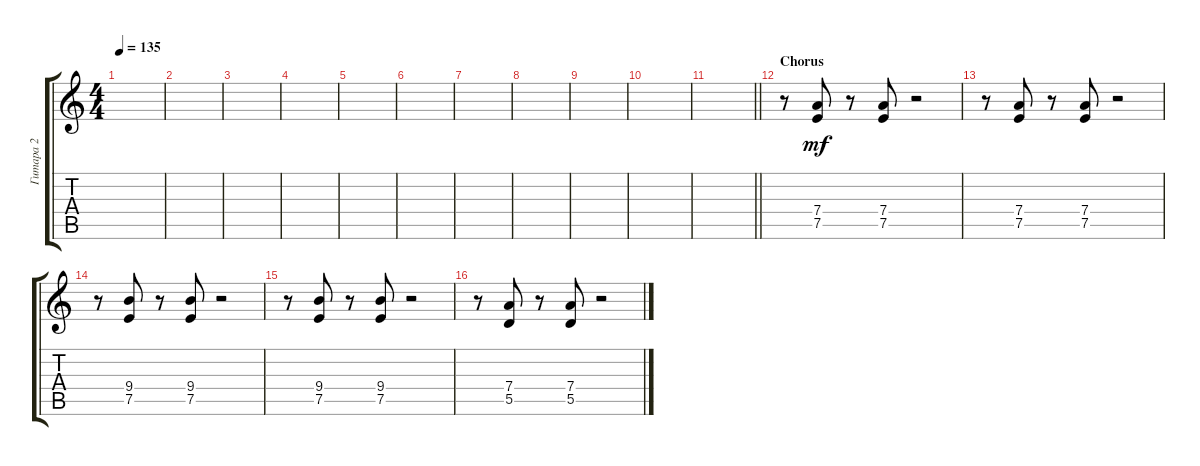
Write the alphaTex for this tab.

\track ("Гитара 2" "Гитара 2") {instrument acousticguitarsteel}
\staff {score tabs}
\tuning (E4 B3 G3 D3 A2 E2) {hide}
\ts (4 4)
\tempo 135
\clef g2
\ks c
|
|
|
|
|
|
|
|
|
|
\barLineRight lightlight
|
\section ("" "Chorus")
r.8 (7.4 7.5).8{dy mf} r.8 (7.4 7.5).8 r.2 |
r.8 (7.4 7.5).8 r.8 (7.4 7.5).8 r.2 |
r.8 (9.4 7.5).8 r.8 (9.4 7.5).8 r.2 |
r.8 (9.4 7.5).8 r.8 (9.4 7.5).8 r.2 |
r.8 (7.4 5.5).8 r.8 (7.4 5.5).8 r.2
